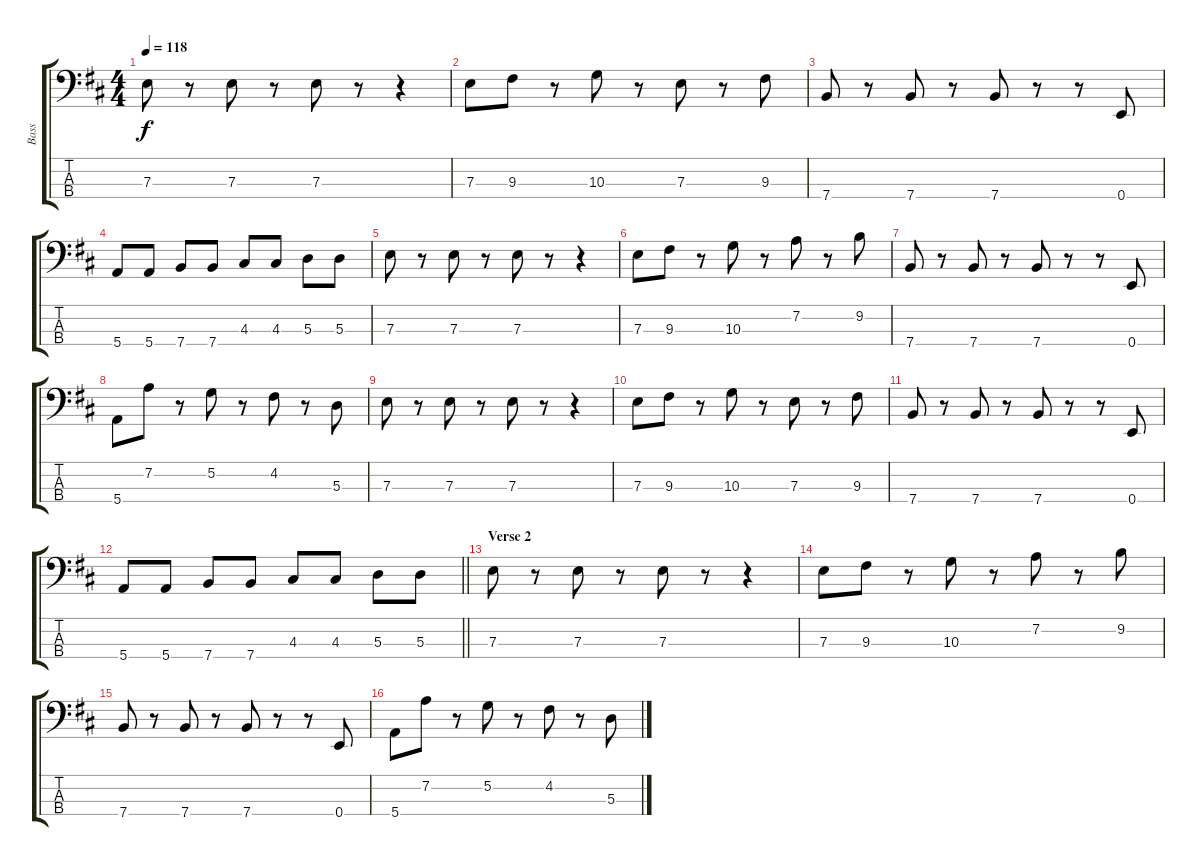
\track ("Bass" "Bass") {instrument electricbasspick}
\staff {score tabs}
\tuning (G2 D2 A1 E1) {hide}
\ts (4 4)
\tempo 118
\clef f4
\ks bminor
7.3.8{dy f} r.8 7.3.8 r.8 7.3.8 r.8 r.4 |
7.3.8 9.3.8 r.8 10.3.8 r.8 7.3.8 r.8 9.3.8 |
7.4.8 r.8 7.4.8 r.8 7.4.8 r.8 r.8 0.4.8 |
5.4.8 5.4.8 7.4.8 7.4.8 4.3.8 4.3.8 5.3.8 5.3.8 |
7.3.8 r.8 7.3.8 r.8 7.3.8 r.8 r.4 |
7.3.8 9.3.8 r.8 10.3.8 r.8 7.2.8 r.8 9.2.8 |
7.4.8 r.8 7.4.8 r.8 7.4.8 r.8 r.8 0.4.8 |
5.4.8 7.2.8 r.8 5.2.8 r.8 4.2.8 r.8 5.3.8 |
7.3.8 r.8 7.3.8 r.8 7.3.8 r.8 r.4 |
7.3.8 9.3.8 r.8 10.3.8 r.8 7.3.8 r.8 9.3.8 |
7.4.8 r.8 7.4.8 r.8 7.4.8 r.8 r.8 0.4.8 |
\barLineRight lightlight
5.4.8 5.4.8 7.4.8 7.4.8 4.3.8 4.3.8 5.3.8 5.3.8 |
\section ("" "Verse 2")
7.3.8 r.8 7.3.8 r.8 7.3.8 r.8 r.4 |
7.3.8 9.3.8 r.8 10.3.8 r.8 7.2.8 r.8 9.2.8 |
7.4.8 r.8 7.4.8 r.8 7.4.8 r.8 r.8 0.4.8 |
5.4.8 7.2.8 r.8 5.2.8 r.8 4.2.8 r.8 5.3.8
